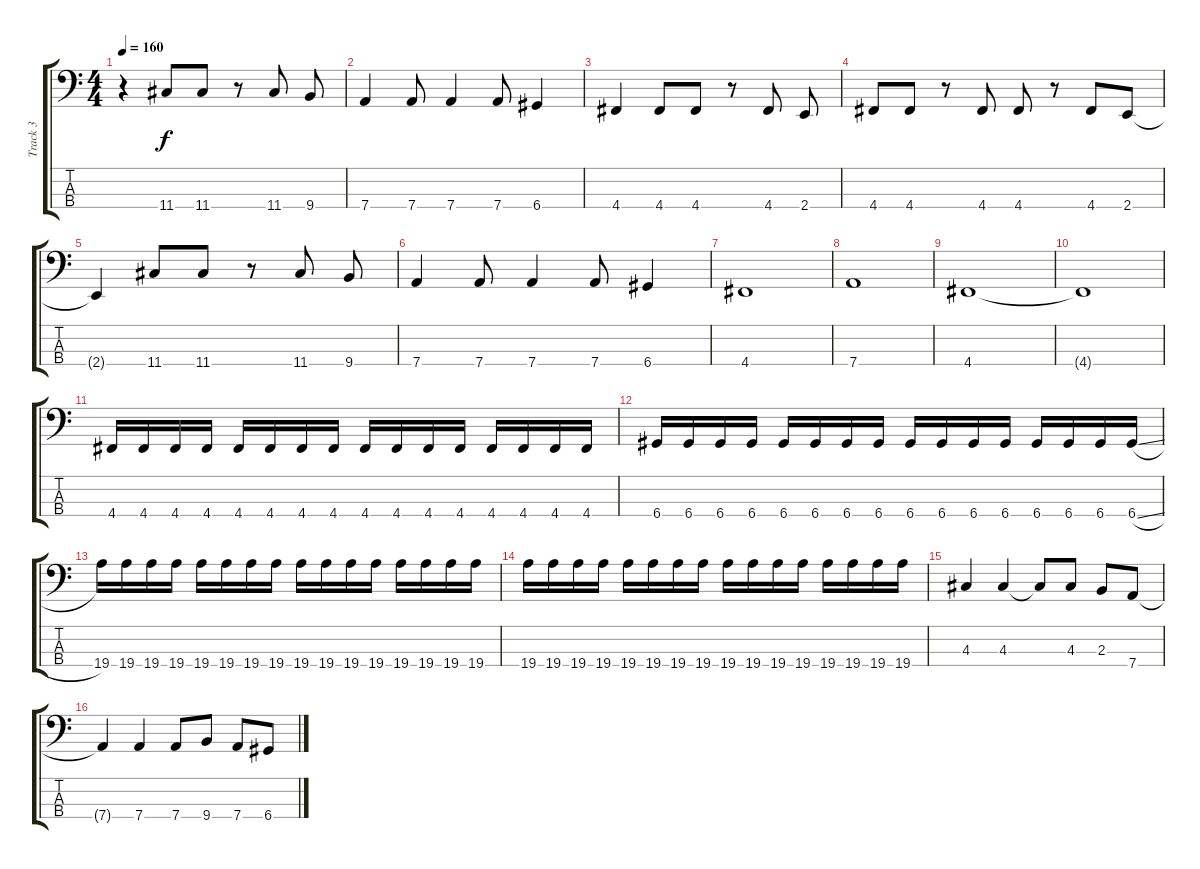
\track ("Track 3" "Track 3") {instrument electricbassfinger}
\staff {score tabs}
\tuning (G2 D2 A1 D1) {hide}
\ts (4 4)
\tempo 160
\clef f4
\ks c
r.4{dy f} 11.4.8 11.4.8 r.8 11.4.8 9.4.8 |
7.4.4 7.4.8 7.4.4 7.4.8 6.4.4 |
4.4.4 4.4.8 4.4.8 r.8 4.4.8 2.4.8 |
4.4.8 4.4.8 r.8 4.4.8 4.4.8 r.8 4.4.8 2.4.8 |
2.4{t}.4 11.4.8 11.4.8 r.8 11.4.8 9.4.8 |
7.4.4 7.4.8 7.4.4 7.4.8 6.4.4 |
4.4.1 |
7.4.1 |
4.4.1 |
4.4{t}.1 |
4.4.16 4.4.16 4.4.16 4.4.16 4.4.16 4.4.16 4.4.16 4.4.16 4.4.16 4.4.16 4.4.16 4.4.16 4.4.16 4.4.16 4.4.16 4.4.16 |
6.4.16 6.4.16 6.4.16 6.4.16 6.4.16 6.4.16 6.4.16 6.4.16 6.4.16 6.4.16 6.4.16 6.4.16 6.4.16 6.4.16 6.4.16 6.4{sl}.16 |
19.4.16 19.4.16 19.4.16 19.4.16 19.4.16 19.4.16 19.4.16 19.4.16 19.4.16 19.4.16 19.4.16 19.4.16 19.4.16 19.4.16 19.4.16 19.4.16 |
19.4.16 19.4.16 19.4.16 19.4.16 19.4.16 19.4.16 19.4.16 19.4.16 19.4.16 19.4.16 19.4.16 19.4.16 19.4.16 19.4.16 19.4.16 19.4.16 |
4.3.4 4.3.4 4.3{t}.8 4.3.8 2.3.8 7.4.8 |
7.4{t}.4 7.4.4 7.4.8 9.4.8 7.4.8 6.4.8
